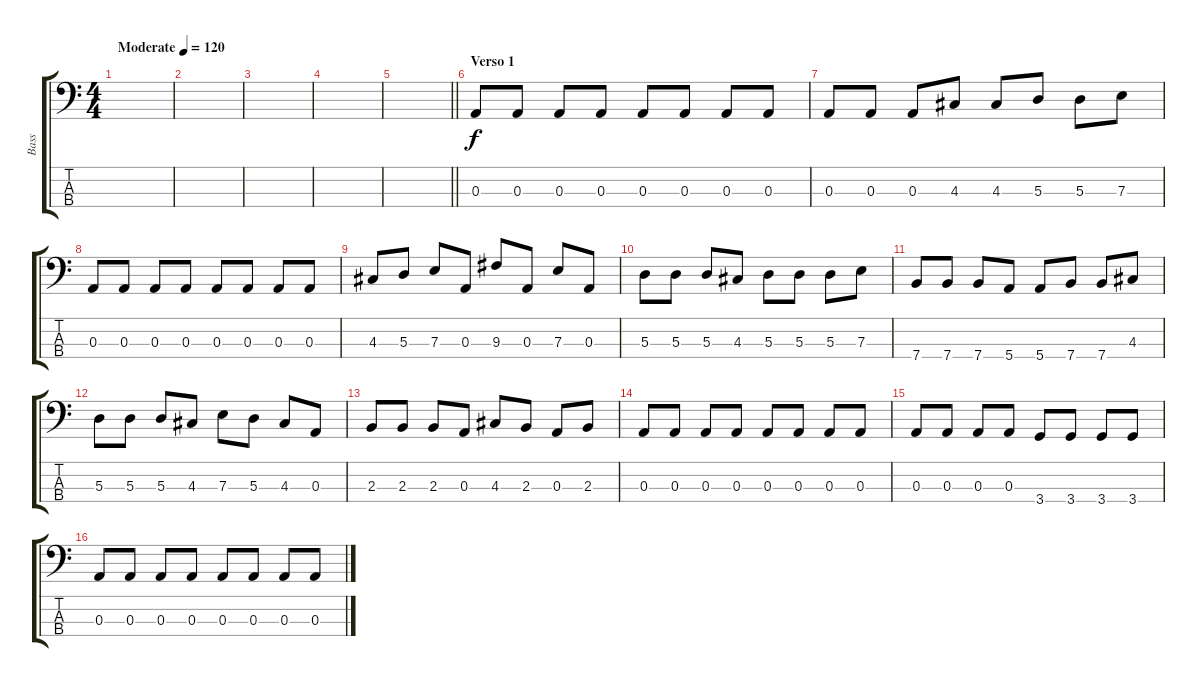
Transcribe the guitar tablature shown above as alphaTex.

\track ("Bass" "Bass") {instrument electricbasspick}
\staff {score tabs}
\tuning (G2 D2 A1 E1) {hide}
\ts (4 4)
\tempo (120 "Moderate")
\clef f4
\ks c
|
|
|
|
\barLineRight lightlight
|
\section ("" "Verso 1")
0.3.8 0.3.8 0.3.8 0.3.8 0.3.8 0.3.8 0.3.8 0.3.8 |
0.3.8 0.3.8 0.3.8 4.3.8 4.3.8 5.3.8 5.3.8 7.3.8 |
0.3.8 0.3.8 0.3.8 0.3.8 0.3.8 0.3.8 0.3.8 0.3.8 |
4.3.8 5.3.8 7.3.8 0.3.8 9.3.8 0.3.8 7.3.8 0.3.8 |
5.3.8 5.3.8 5.3.8 4.3.8 5.3.8 5.3.8 5.3.8 7.3.8 |
7.4.8 7.4.8 7.4.8 5.4.8 5.4.8 7.4.8 7.4.8 4.3.8 |
5.3.8 5.3.8 5.3.8 4.3.8 7.3.8 5.3.8 4.3.8 0.3.8 |
2.3.8 2.3.8 2.3.8 0.3.8 4.3.8 2.3.8 0.3.8 2.3.8 |
0.3.8 0.3.8 0.3.8 0.3.8 0.3.8 0.3.8 0.3.8 0.3.8 |
0.3.8 0.3.8 0.3.8 0.3.8 3.4.8 3.4.8 3.4.8 3.4.8 |
0.3.8 0.3.8 0.3.8 0.3.8 0.3.8 0.3.8 0.3.8 0.3.8
